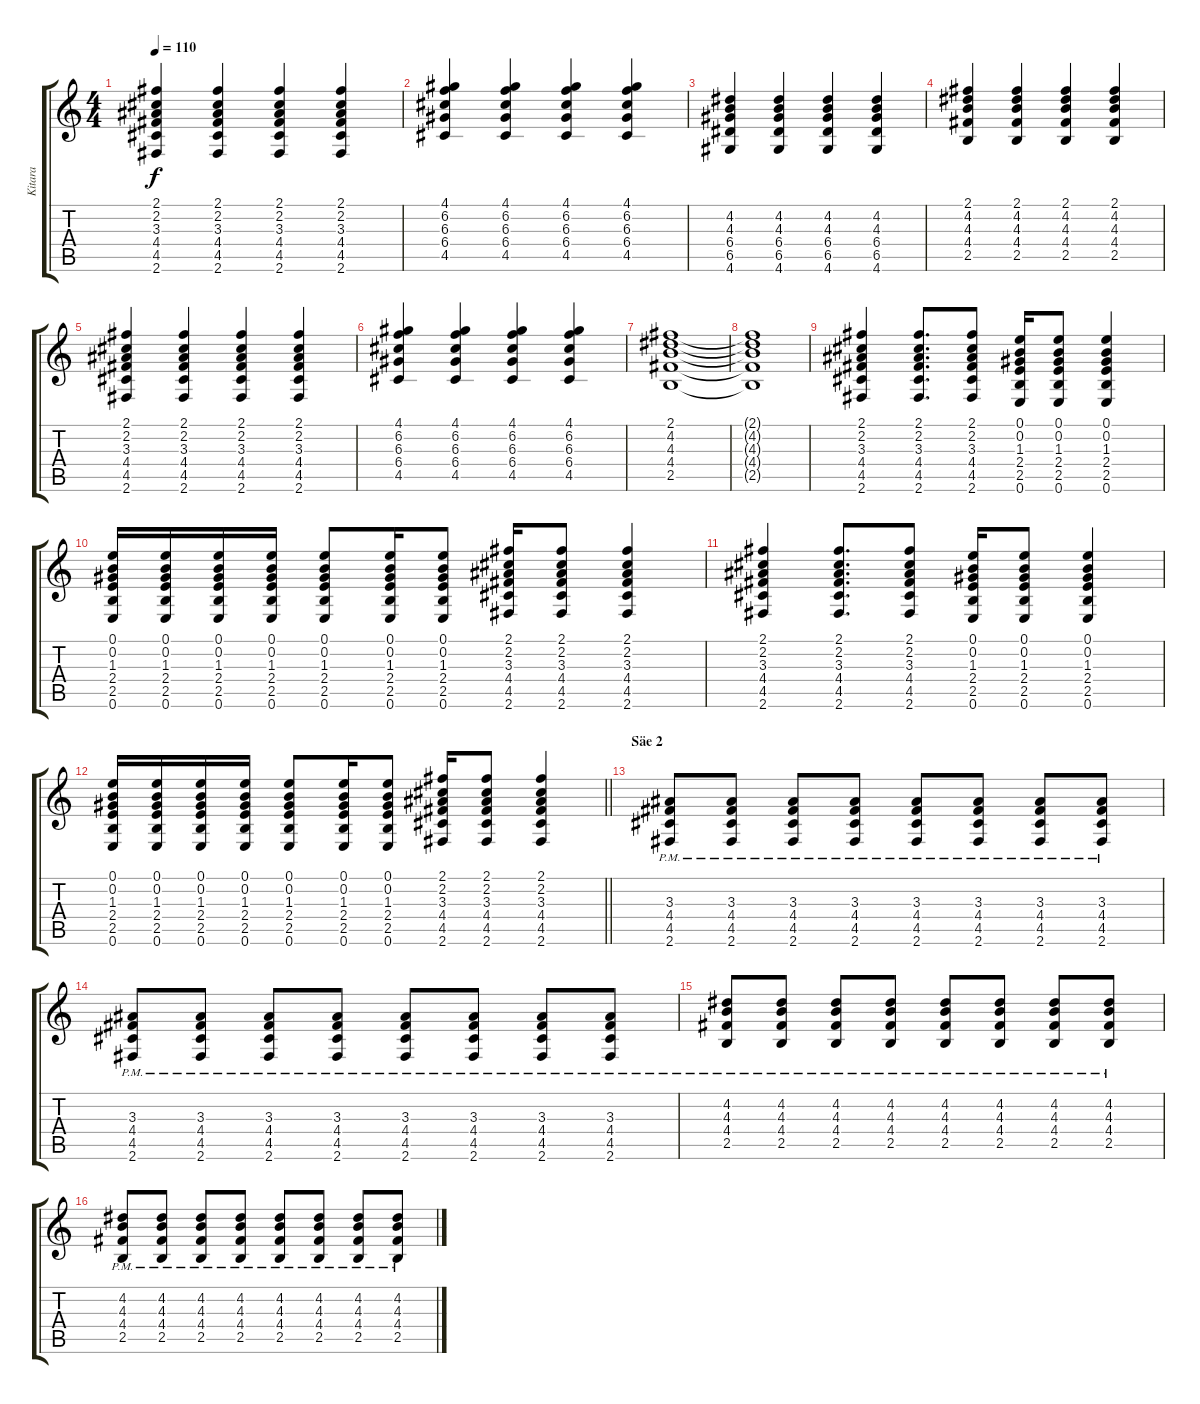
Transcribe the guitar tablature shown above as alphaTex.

\track ("Kitara" "Kitara") {instrument acousticguitarsteel}
\staff {score tabs}
\tuning (E4 B3 G3 D3 A2 E2) {hide}
\ts (4 4)
\tempo 110
\clef g2
\ks c
(2.1 2.2 3.3 4.4 4.5 2.6).4{dy f} (2.1 2.2 3.3 4.4 4.5 2.6).4 (2.1 2.2 3.3 4.4 4.5 2.6).4 (2.1 2.2 3.3 4.4 4.5 2.6).4 |
(4.1 6.2 6.3 6.4 4.5).4 (4.1 6.2 6.3 6.4 4.5).4 (4.1 6.2 6.3 6.4 4.5).4 (4.1 6.2 6.3 6.4 4.5).4 |
(4.2 4.3 6.4 6.5 4.6).4 (4.2 4.3 6.4 6.5 4.6).4 (4.2 4.3 6.4 6.5 4.6).4 (4.2 4.3 6.4 6.5 4.6).4 |
(2.1 4.2 4.3 4.4 2.5).4 (2.1 4.2 4.3 4.4 2.5).4 (2.1 4.2 4.3 4.4 2.5).4 (2.1 4.2 4.3 4.4 2.5).4 |
(2.1 2.2 3.3 4.4 4.5 2.6).4 (2.1 2.2 3.3 4.4 4.5 2.6).4 (2.1 2.2 3.3 4.4 4.5 2.6).4 (2.1 2.2 3.3 4.4 4.5 2.6).4 |
(4.1 6.2 6.3 6.4 4.5).4 (4.1 6.2 6.3 6.4 4.5).4 (4.1 6.2 6.3 6.4 4.5).4 (4.1 6.2 6.3 6.4 4.5).4 |
(2.1 4.2 4.3 4.4 2.5).1 |
(2.1{t} 4.2{t} 4.3{t} 4.4{t} 2.5{t}).1 |
(2.1 2.2 3.3 4.4 4.5 2.6).4 (2.1 2.2 3.3 4.4 4.5 2.6).8{d} (2.1 2.2 3.3 4.4 4.5 2.6).8 (0.1 0.2 1.3 2.4 2.5 0.6).16 (0.1 0.2 1.3 2.4 2.5 0.6).8 (0.1 0.2 1.3 2.4 2.5 0.6).4 |
(0.1 0.2 1.3 2.4 2.5 0.6).16 (0.1 0.2 1.3 2.4 2.5 0.6).16 (0.1 0.2 1.3 2.4 2.5 0.6).16 (0.1 0.2 1.3 2.4 2.5 0.6).16 (0.1 0.2 1.3 2.4 2.5 0.6).8 (0.1 0.2 1.3 2.4 2.5 0.6).16 (0.1 0.2 1.3 2.4 2.5 0.6).8 (2.1 2.2 3.3 4.4 4.5 2.6).16 (2.1 2.2 3.3 4.4 4.5 2.6).8 (2.1 2.2 3.3 4.4 4.5 2.6).4 |
(2.1 2.2 3.3 4.4 4.5 2.6).4 (2.1 2.2 3.3 4.4 4.5 2.6).8{d} (2.1 2.2 3.3 4.4 4.5 2.6).8 (0.1 0.2 1.3 2.4 2.5 0.6).16 (0.1 0.2 1.3 2.4 2.5 0.6).8 (0.1 0.2 1.3 2.4 2.5 0.6).4 |
\barLineRight lightlight
(0.1 0.2 1.3 2.4 2.5 0.6).16 (0.1 0.2 1.3 2.4 2.5 0.6).16 (0.1 0.2 1.3 2.4 2.5 0.6).16 (0.1 0.2 1.3 2.4 2.5 0.6).16 (0.1 0.2 1.3 2.4 2.5 0.6).8 (0.1 0.2 1.3 2.4 2.5 0.6).16 (0.1 0.2 1.3 2.4 2.5 0.6).8 (2.1 2.2 3.3 4.4 4.5 2.6).16 (2.1 2.2 3.3 4.4 4.5 2.6).8 (2.1 2.2 3.3 4.4 4.5 2.6).4 |
\section ("" "Säe 2")
(3.3{pm} 4.4{pm} 4.5{pm} 2.6{pm}).8 (3.3{pm} 4.4{pm} 4.5{pm} 2.6{pm}).8 (3.3{pm} 4.4{pm} 4.5{pm} 2.6{pm}).8 (3.3{pm} 4.4{pm} 4.5{pm} 2.6{pm}).8 (3.3{pm} 4.4{pm} 4.5{pm} 2.6{pm}).8 (3.3{pm} 4.4{pm} 4.5{pm} 2.6{pm}).8 (3.3{pm} 4.4{pm} 4.5{pm} 2.6{pm}).8 (3.3{pm} 4.4{pm} 4.5{pm} 2.6{pm}).8 |
(3.3{pm} 4.4{pm} 4.5{pm} 2.6{pm}).8 (3.3{pm} 4.4{pm} 4.5{pm} 2.6{pm}).8 (3.3{pm} 4.4{pm} 4.5{pm} 2.6{pm}).8 (3.3{pm} 4.4{pm} 4.5{pm} 2.6{pm}).8 (3.3{pm} 4.4{pm} 4.5{pm} 2.6{pm}).8 (3.3{pm} 4.4{pm} 4.5{pm} 2.6{pm}).8 (3.3{pm} 4.4{pm} 4.5{pm} 2.6{pm}).8 (3.3{pm} 4.4{pm} 4.5{pm} 2.6{pm}).8 |
(4.2{pm} 4.3{pm} 4.4{pm} 2.5{pm}).8 (4.2{pm} 4.3{pm} 4.4{pm} 2.5{pm}).8 (4.2{pm} 4.3{pm} 4.4{pm} 2.5{pm}).8 (4.2{pm} 4.3{pm} 4.4{pm} 2.5{pm}).8 (4.2{pm} 4.3{pm} 4.4{pm} 2.5{pm}).8 (4.2{pm} 4.3{pm} 4.4{pm} 2.5{pm}).8 (4.2{pm} 4.3{pm} 4.4{pm} 2.5{pm}).8 (4.2{pm} 4.3{pm} 4.4{pm} 2.5{pm}).8 |
(4.2{pm} 4.3{pm} 4.4{pm} 2.5{pm}).8 (4.2{pm} 4.3{pm} 4.4{pm} 2.5{pm}).8 (4.2{pm} 4.3{pm} 4.4{pm} 2.5{pm}).8 (4.2{pm} 4.3{pm} 4.4{pm} 2.5{pm}).8 (4.2{pm} 4.3{pm} 4.4{pm} 2.5{pm}).8 (4.2{pm} 4.3{pm} 4.4{pm} 2.5{pm}).8 (4.2{pm} 4.3{pm} 4.4{pm} 2.5{pm}).8 (4.2{pm} 4.3{pm} 4.4{pm} 2.5{pm}).8
